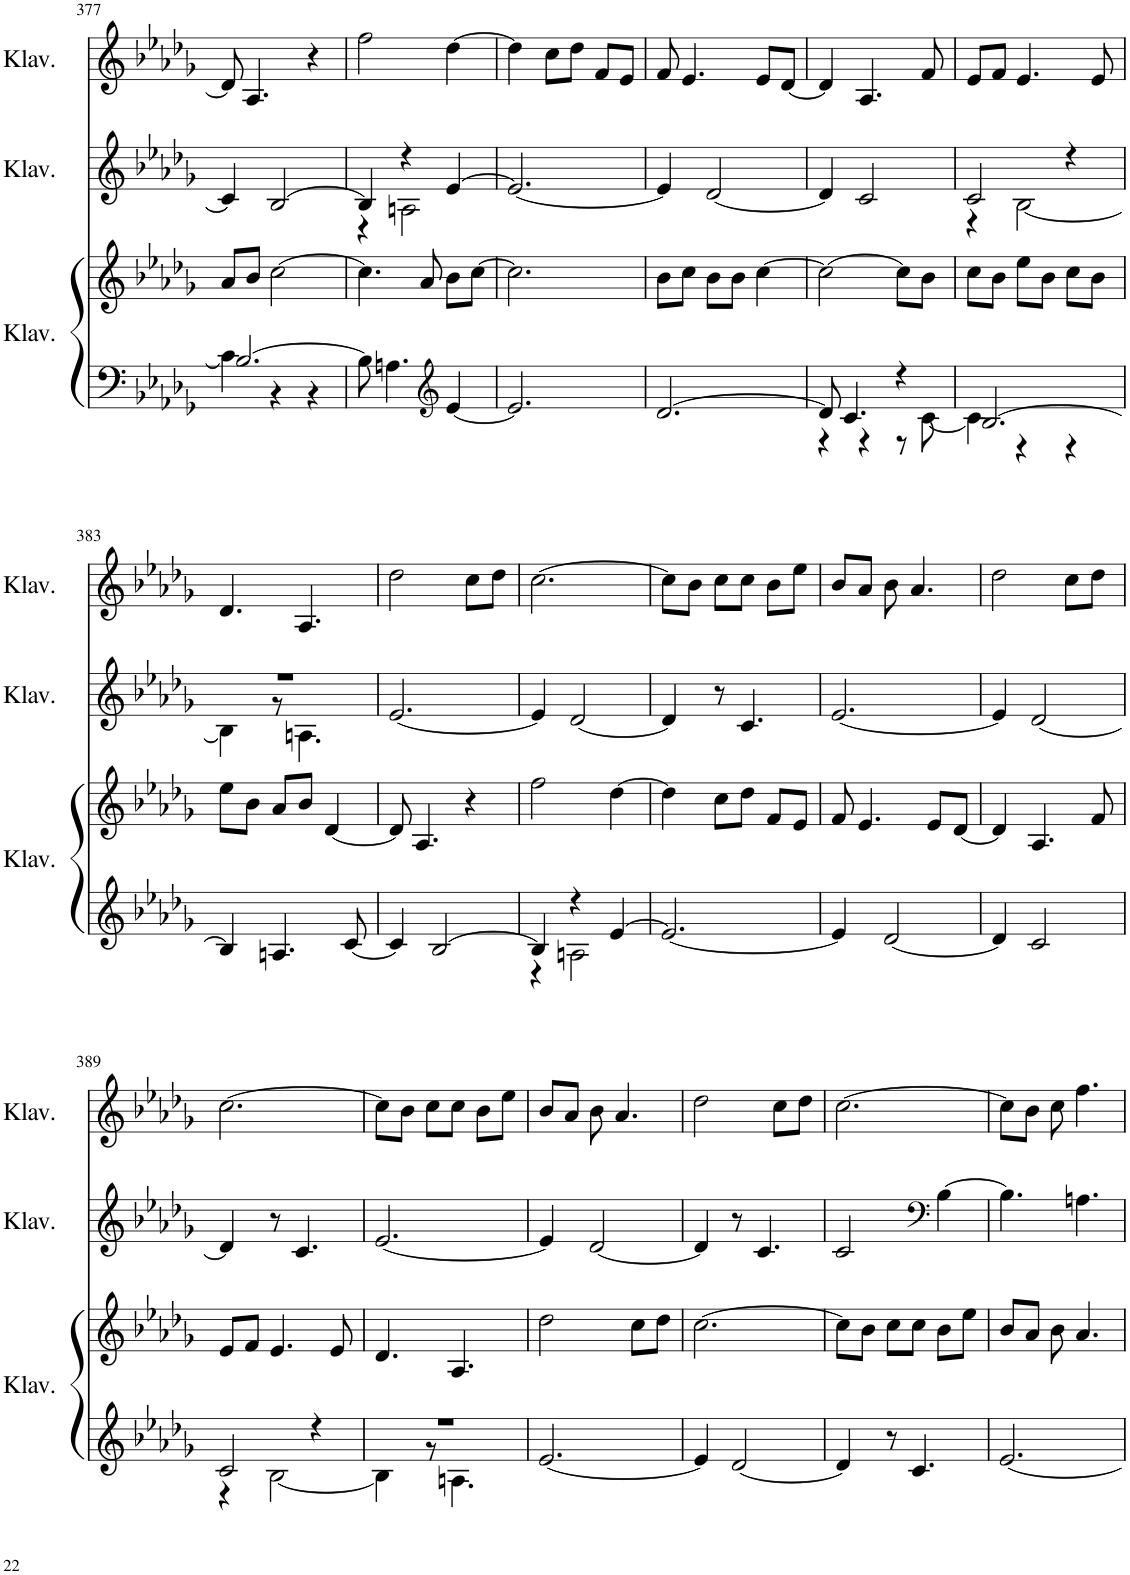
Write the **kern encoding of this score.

**kern	**kern	**kern	**kern
*part3	*part3	*part2	*part1
*staff4	*staff3	*staff2	*staff1
*I"Klavier	*	*I"Klavier	*I"Klavier
*I'Klav.	*	*I'Klav.	*I'Klav.
!!LO:PB:g=z
*clefF4	*clefG2	*clefG2	*clefG2
*k[b-e-a-d-g-]	*k[b-e-a-d-g-]	*k[b-e-a-d-g-]	*k[b-e-a-d-g-]
*M3/4	*M3/4	*M3/4	*M3/4
=377	=377	=377	=377
*^	*	*	*
[2.B-/	4c\]	8a-/L	4c/]	8d-/]
.	.	8b-/J	.	4.A-/
.	4r	[2cc\	[2B-/	.
.	4r	.	.	4r
*v	*v	*	*	*
=378	=378	=378	=378
*	*	*^	*
8B-\]	4.cc\]	4B-/]	4r	2ff\
4.An\	.	.	.	.
.	.	4r	2An\	.
.	8a-/	.	.	.
*clefG2	*	*	*	*
[4e-/	8b-\L	[4e-/	.	[4dd-\
.	[8cc\J	.	.	.
*	*	*v	*v	*
=379	=379	=379	=379
2.e-/]	2.cc\]	2.e-/_	4dd-\]
.	.	.	8cc\L
.	.	.	8dd-\J
.	.	.	8f/L
.	.	.	8e-/J
=380	=380	=380	=380
[2.d-/	8b-\L	4e-/]	8f/
.	8cc\J	.	4.e-/
.	8b-\L	[2d-/	.
.	8b-\J	.	.
.	[4cc\	.	8e-/L
.	.	.	[8d-/J
=381	=381	=381	=381
*^	*	*	*
8d-/]	4r	2cc\_	4d-/]	4d-/]
4.c/	.	.	.	.
.	4r	.	2c/	4.A-/
4r	8r	8cc\L]	.	.
.	[8c\	8b-\J	.	8f/
=382	=382	=382	=382	=382
*	*	*	*^	*
[2.B-/	4c\]	8cc\L	2c/	4r	8e-/L
.	.	8b-\J	.	.	8f/J
.	4r	8ee-\L	.	[2B-\	4.e-/
.	.	8b-\J	.	.	.
.	4r	8cc\L	4r	.	.
.	.	8b-\J	.	.	8e-/
*v	*v	*	*	*	*
!!LO:LB:g=z
=383	=383	=383	=383	=383
4B-/]	8ee-\L	2.r	4B-\]	4.d-/
.	8b-\J	.	.	.
4.An/	8a-/L	.	8r	.
.	8b-/J	.	4.An\	4.A-/
.	[4d-/	.	.	.
[8c/	.	.	.	.
*	*	*v	*v	*
=384	=384	=384	=384
4c/]	8d-/]	[2.e-/	2dd-\
.	4.A-/	.	.
[2B-/	.	.	.
.	4r	.	8cc\L
.	.	.	8dd-\J
=385	=385	=385	=385
*^	*	*	*
4B-/]	4r	2ff\	4e-/]	[2.cc\
4r	2An\	.	[2d-/	.
[4e-/	.	[4dd-\	.	.
*v	*v	*	*	*
=386	=386	=386	=386
2.e-/_	4dd-\]	4d-/]	8cc\L]
.	.	.	8b-\J
.	8cc\L	8r	8cc\L
.	8dd-\J	4.c/	8cc\J
.	8f/L	.	8b-\L
.	8e-/J	.	8ee-\J
=387	=387	=387	=387
4e-/]	8f/	[2.e-/	8b-/L
.	4.e-/	.	8a-/J
[2d-/	.	.	8b-\
.	.	.	4.a-/
.	8e-/L	.	.
.	[8d-/J	.	.
=388	=388	=388	=388
4d-/]	4d-/]	4e-/]	2dd-\
2c/	4.A-/	[2d-/	.
.	.	.	8cc\L
.	8f/	.	8dd-\J
!!LO:LB:g=z
=389	=389	=389	=389
*^	*	*	*
2c/	4r	8e-/L	4d-/]	[2.cc\
.	.	8f/J	.	.
.	[2B-\	4.e-/	8r	.
.	.	.	4.c/	.
4r	.	.	.	.
.	.	8e-/	.	.
=390	=390	=390	=390	=390
2.r	4B-\]	4.d-/	[2.e-/	8cc\L]
.	.	.	.	8b-\J
.	8r	.	.	8cc\L
.	4.An\	4.A-/	.	8cc\J
.	.	.	.	8b-\L
.	.	.	.	8ee-\J
*v	*v	*	*	*
=391	=391	=391	=391
[2.e-/	2dd-\	4e-/]	8b-/L
.	.	.	8a-/J
.	.	[2d-/	8b-\
.	.	.	4.a-/
.	8cc\L	.	.
.	8dd-\J	.	.
=392	=392	=392	=392
4e-/]	[2.cc\	4d-/]	2dd-\
[2d-/	.	8r	.
.	.	4.c/	.
.	.	.	8cc\L
.	.	.	8dd-\J
=393	=393	=393	=393
4d-/]	8cc\L]	2c/	[2.cc\
.	8b-\J	.	.
8r	8cc\L	.	.
4.c/	8cc\J	.	.
*	*	*clefF4	*
.	8b-\L	[4B-\	.
.	8ee-\J	.	.
=394	=394	=394	=394
[2.e-/	8b-/L	4.B-\]	8cc\L]
.	8a-/J	.	8b-\J
.	8b-\	.	8cc\
.	4.a-/	4.An\	4.ff\
=	=	=	=
*-	*-	*-	*-
